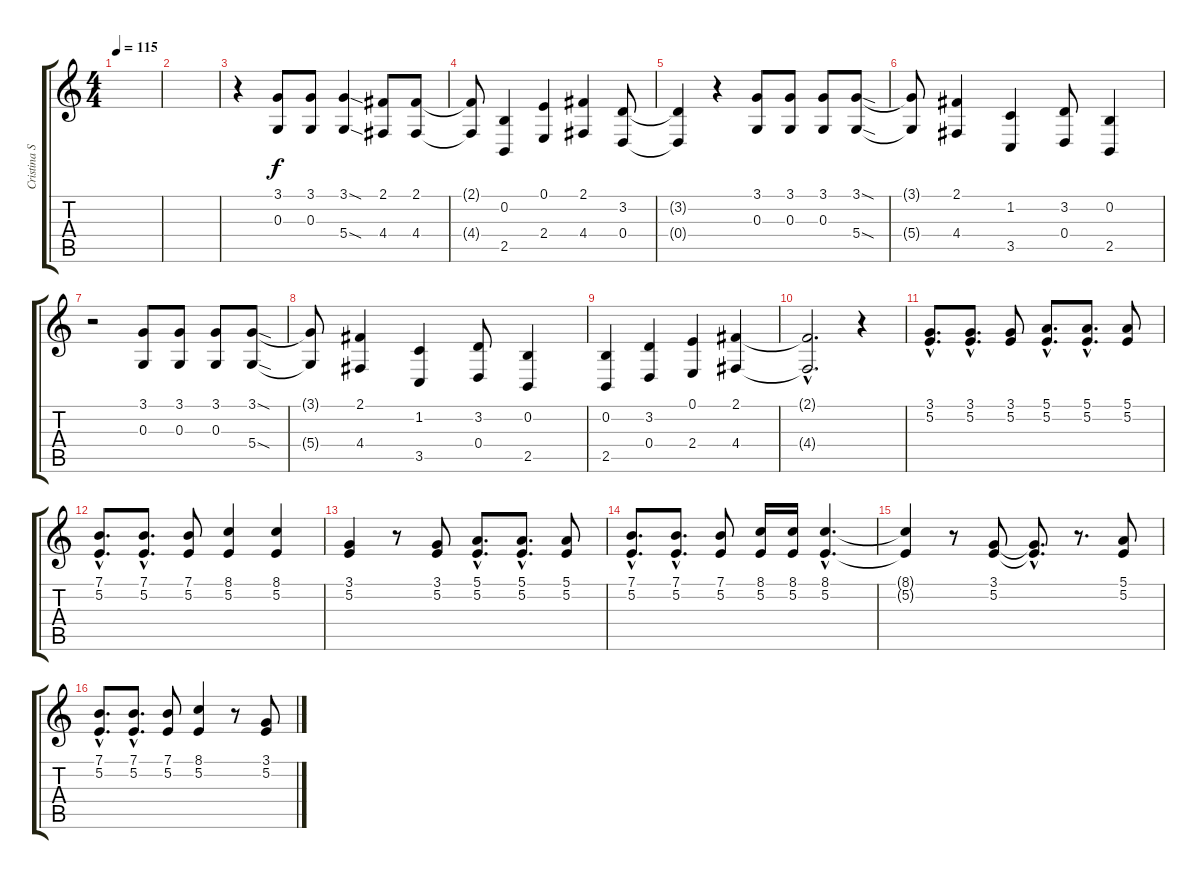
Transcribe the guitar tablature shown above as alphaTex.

\track ("Cristina Scabbia / Andrea Ferro" "Cristina S") {instrument lead2sawtooth}
\staff {score tabs}
\tuning (E4 B3 G3 D3 A2 E2) {hide}
\ts (4 4)
\tempo 115
\clef g2
\ks c
|
|
r.4 (3.1 0.3).8 (3.1 0.3).8 (3.1{sod} 5.4{sod}).4 (2.1 4.4).8 (2.1 4.4).8 |
(2.1{t} 4.4{t}).8 (0.2 2.5).4 (0.1 2.4).4 (2.1 4.4).4 (3.2 0.4).8 |
(3.2{t} 0.4{t}).4 r.4 (3.1 0.3).8 (3.1 0.3).8 (3.1 0.3).8 (3.1{sod} 5.4{sod}).8 |
(3.1{t} 5.4{t}).8 (2.1 4.4).4 (1.2 3.5).4 (3.2 0.4).8 (0.2 2.5).4 |
r.2 (3.1 0.3).8 (3.1 0.3).8 (3.1 0.3).8 (3.1{sod} 5.4{sod}).8 |
(3.1{t} 5.4{t}).8 (2.1 4.4).4 (1.2 3.5).4 (3.2 0.4).8 (0.2 2.5).4 |
(0.2 2.5).4 (3.2 0.4).4 (0.1 2.4).4 (2.1 4.4).4 |
(2.1{hac t} 4.4{hac t}).2{d} r.4 |
(3.1{hac} 5.2{hac}).8{d} (3.1{hac} 5.2{hac}).8{d} (3.1 5.2).8 (5.1{hac} 5.2{hac}).8{d} (5.1{hac} 5.2{hac}).8{d} (5.1 5.2).8 |
(7.1{hac} 5.2{hac}).8{d} (7.1{hac} 5.2{hac}).8{d} (7.1 5.2).8 (8.1 5.2).4 (8.1 5.2).4 |
(3.1 5.2).4 r.8 (3.1 5.2).8 (5.1{hac} 5.2{hac}).8{d} (5.1{hac} 5.2{hac}).8{d} (5.1 5.2).8 |
(7.1{hac} 5.2{hac}).8{d} (7.1{hac} 5.2{hac}).8{d} (7.1 5.2).8 (8.1 5.2).16 (8.1 5.2).16 (8.1{hac} 5.2{hac}).4{d} |
(8.1{t} 5.2{t}).4 r.8 (3.1 5.2).8 (3.1{hac t} 5.2{hac t}).8{d} r.8{d} (5.1 5.2).8 |
(7.1{hac} 5.2{hac}).8{d} (7.1{hac} 5.2{hac}).8{d} (7.1 5.2).8 (8.1 5.2).4 r.8 (3.1 5.2).8
